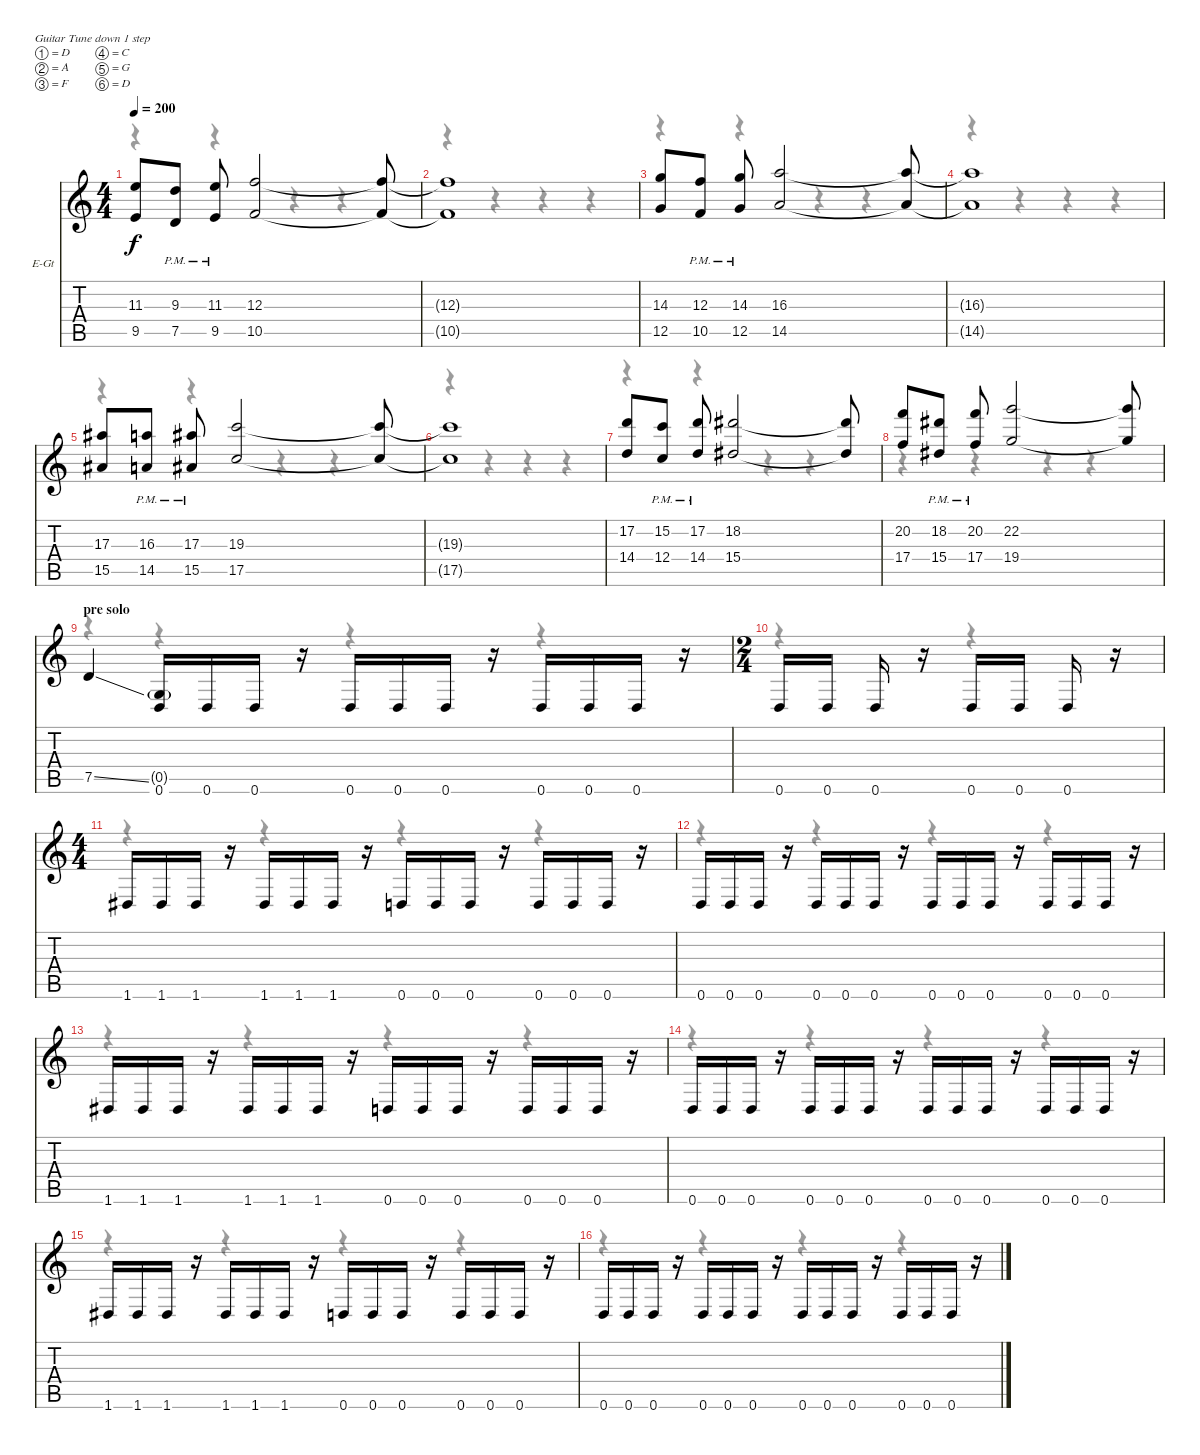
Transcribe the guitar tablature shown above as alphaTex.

\bracketExtendMode nobrackets
\firstSystemTrackNameOrientation horizontal
\otherSystemsTrackNameOrientation horizontal
\track ("Sami Yli-Sirniö" "E-Gt") {instrument distortionguitar}
\staff {score tabs}
\tuning (D4 A3 F3 C3 G2 D2)
\voice
\ts (4 4)
\tempo 200
\clef g2
\ks c
(11.3 9.5).8{dy f} (9.3{pm} 7.5{pm}).8 (11.3{pm} 9.5{pm}).8 (12.3 10.5).2 (12.3{t} 10.5{t}).8 |
(12.3{t} 10.5{t}).1 |
(14.3 12.5).8 (12.3{pm} 10.5{pm}).8 (14.3{pm} 12.5{pm}).8 (16.3 14.5).2 (16.3{t} 14.5{t}).8 |
(16.3{t} 14.5{t}).1 |
(17.3 15.5).8 (16.3{pm} 14.5{pm}).8 (17.3{pm} 15.5{pm}).8 (19.3 17.5).2 (19.3{t} 17.5{t}).8 |
(19.3{t} 17.5{t}).1 |
(17.2 14.4).8 (15.2{pm} 12.4{pm}).8 (17.2{pm} 14.4{pm}).8 (18.2 15.4).2 (18.2{t} 15.4{t}).8 |
(20.2 17.4).8 (18.2{pm} 15.4{pm}).8 (20.2{pm} 17.4{pm}).8 (22.2 19.4).2 (22.2{t} 19.4{t}).8 |
\section ("" "pre solo")
7.5{ss}.4 (0.5{g} 0.6).16 0.6.16 0.6.16 r.16 0.6.16 0.6.16 0.6.16 r.16 0.6.16 0.6.16 0.6.16 r.16 |
\ts (2 4)
\beaming (8 1 1 1 1)
0.6.16 0.6.16 0.6.16 r.16 0.6.16 0.6.16 0.6.16 r.16 |
\ts (4 4)
\beaming (8 2 2 2 2)
1.6.16 1.6.16 1.6.16 r.16 1.6.16 1.6.16 1.6.16 r.16 0.6.16 0.6.16 0.6.16 r.16 0.6.16 0.6.16 0.6.16 r.16 |
0.6.16 0.6.16 0.6.16 r.16 0.6.16 0.6.16 0.6.16 r.16 0.6.16 0.6.16 0.6.16 r.16 0.6.16 0.6.16 0.6.16 r.16 |
1.6.16 1.6.16 1.6.16 r.16 1.6.16 1.6.16 1.6.16 r.16 0.6.16 0.6.16 0.6.16 r.16 0.6.16 0.6.16 0.6.16 r.16 |
0.6.16 0.6.16 0.6.16 r.16 0.6.16 0.6.16 0.6.16 r.16 0.6.16 0.6.16 0.6.16 r.16 0.6.16 0.6.16 0.6.16 r.16 |
1.6.16 1.6.16 1.6.16 r.16 1.6.16 1.6.16 1.6.16 r.16 0.6.16 0.6.16 0.6.16 r.16 0.6.16 0.6.16 0.6.16 r.16 |
0.6.16 0.6.16 0.6.16 r.16 0.6.16 0.6.16 0.6.16 r.16 0.6.16 0.6.16 0.6.16 r.16 0.6.16 0.6.16 0.6.16 r.16
\voice
\clef g2
\ottava regular
\simile none
\ks c
r.4{dy mf} r.4 r.4 r.4 |
r.4 r.4 r.4 r.4 |
r.4 r.4 r.4 r.4 |
r.4 r.4 r.4 r.4 |
r.4 r.4 r.4 r.4 |
r.4 r.4 r.4 r.4 |
r.4 r.4 r.4 r.4 |
r.4 r.4 r.4 r.4 |
r.4 r.4 r.4 r.4 |
r.4 r.4 |
r.4 r.4 r.4 r.4 |
r.4 r.4 r.4 r.4 |
r.4 r.4 r.4 r.4 |
r.4 r.4 r.4 r.4 |
r.4 r.4 r.4 r.4 |
r.4 r.4 r.4 r.4
